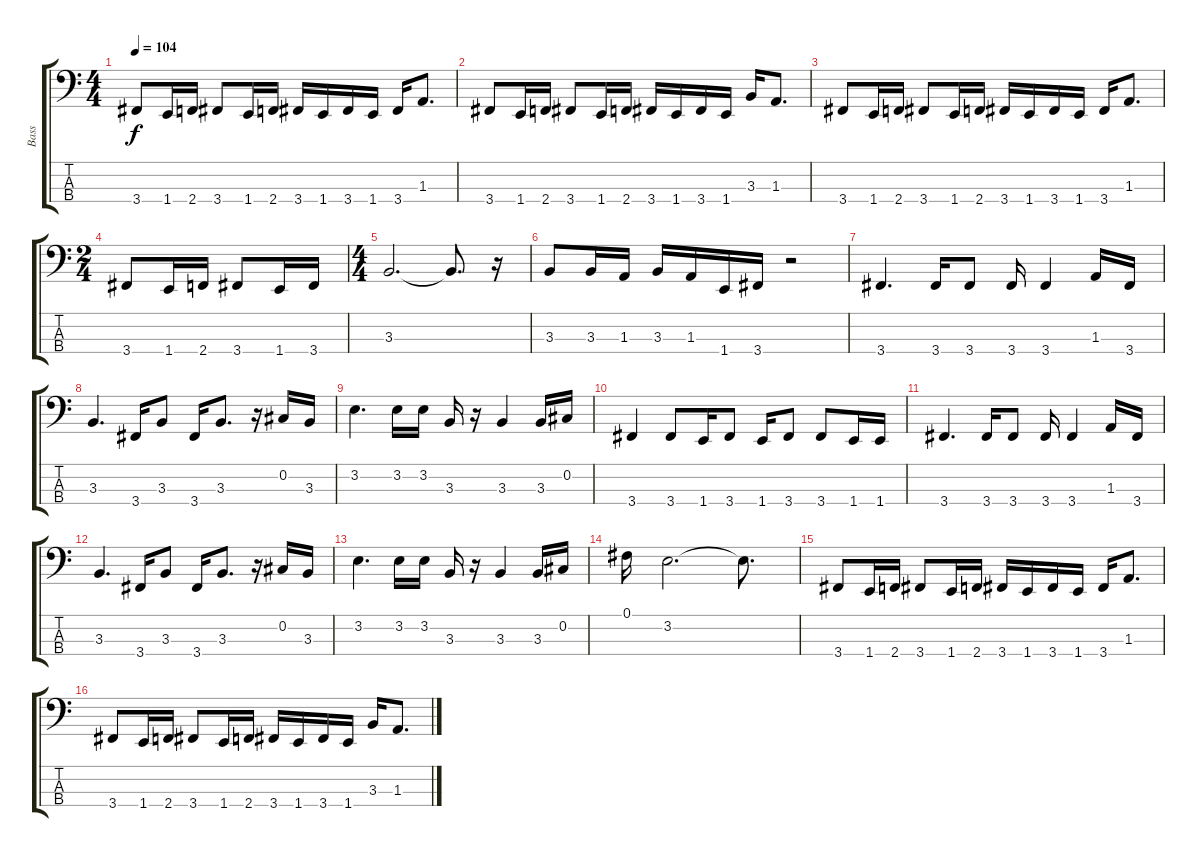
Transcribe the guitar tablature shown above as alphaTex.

\track ("Bass" "Bass") {instrument electricbassfinger}
\staff {score tabs}
\tuning (Gb2 Db2 Ab1 Eb1) {hide}
\ts (4 4)
\tempo 104
\clef f4
\ks c
3.4.8{dy f} 1.4.16 2.4.16 3.4.8 1.4.16 2.4.16 3.4.16 1.4.16 3.4.16 1.4.16 3.4.16 1.3.8{d} |
3.4.8 1.4.16 2.4.16 3.4.8 1.4.16 2.4.16 3.4.16 1.4.16 3.4.16 1.4.16 3.3.16 1.3.8{d} |
3.4.8 1.4.16 2.4.16 3.4.8 1.4.16 2.4.16 3.4.16 1.4.16 3.4.16 1.4.16 3.4.16 1.3.8{d} |
\ts (2 4)
3.4.8 1.4.16 2.4.16 3.4.8 1.4.16 3.4.16 |
\ts (4 4)
3.3.2{d} 3.3{t}.8{d} r.16 |
3.3.8 3.3.16 1.3.16 3.3.16 1.3.16 1.4.16 3.4.16 r.2 |
3.4.4{d} 3.4.16 3.4.8 3.4.16 3.4.4 1.3.16 3.4.16 |
3.3.4{d} 3.4.16 3.3.8 3.4.16 3.3.8{d} r.16 0.2.16 3.3.16 |
3.2.4{d} 3.2.16 3.2.16 3.3.16 r.16 3.3.4 3.3.16 0.2.16 |
3.4.4 3.4.8 1.4.16 3.4.8 1.4.16 3.4.8 3.4.8 1.4.16 1.4.16 |
3.4.4{d} 3.4.16 3.4.8 3.4.16 3.4.4 1.3.16 3.4.16 |
3.3.4{d} 3.4.16 3.3.8 3.4.16 3.3.8{d} r.16 0.2.16 3.3.16 |
3.2.4{d} 3.2.16 3.2.16 3.3.16 r.16 3.3.4 3.3.16 0.2.16 |
0.1.16 3.2.2{d} 3.2{t}.8{d} |
3.4.8 1.4.16 2.4.16 3.4.8 1.4.16 2.4.16 3.4.16 1.4.16 3.4.16 1.4.16 3.4.16 1.3.8{d} |
3.4.8 1.4.16 2.4.16 3.4.8 1.4.16 2.4.16 3.4.16 1.4.16 3.4.16 1.4.16 3.3.16 1.3.8{d}
